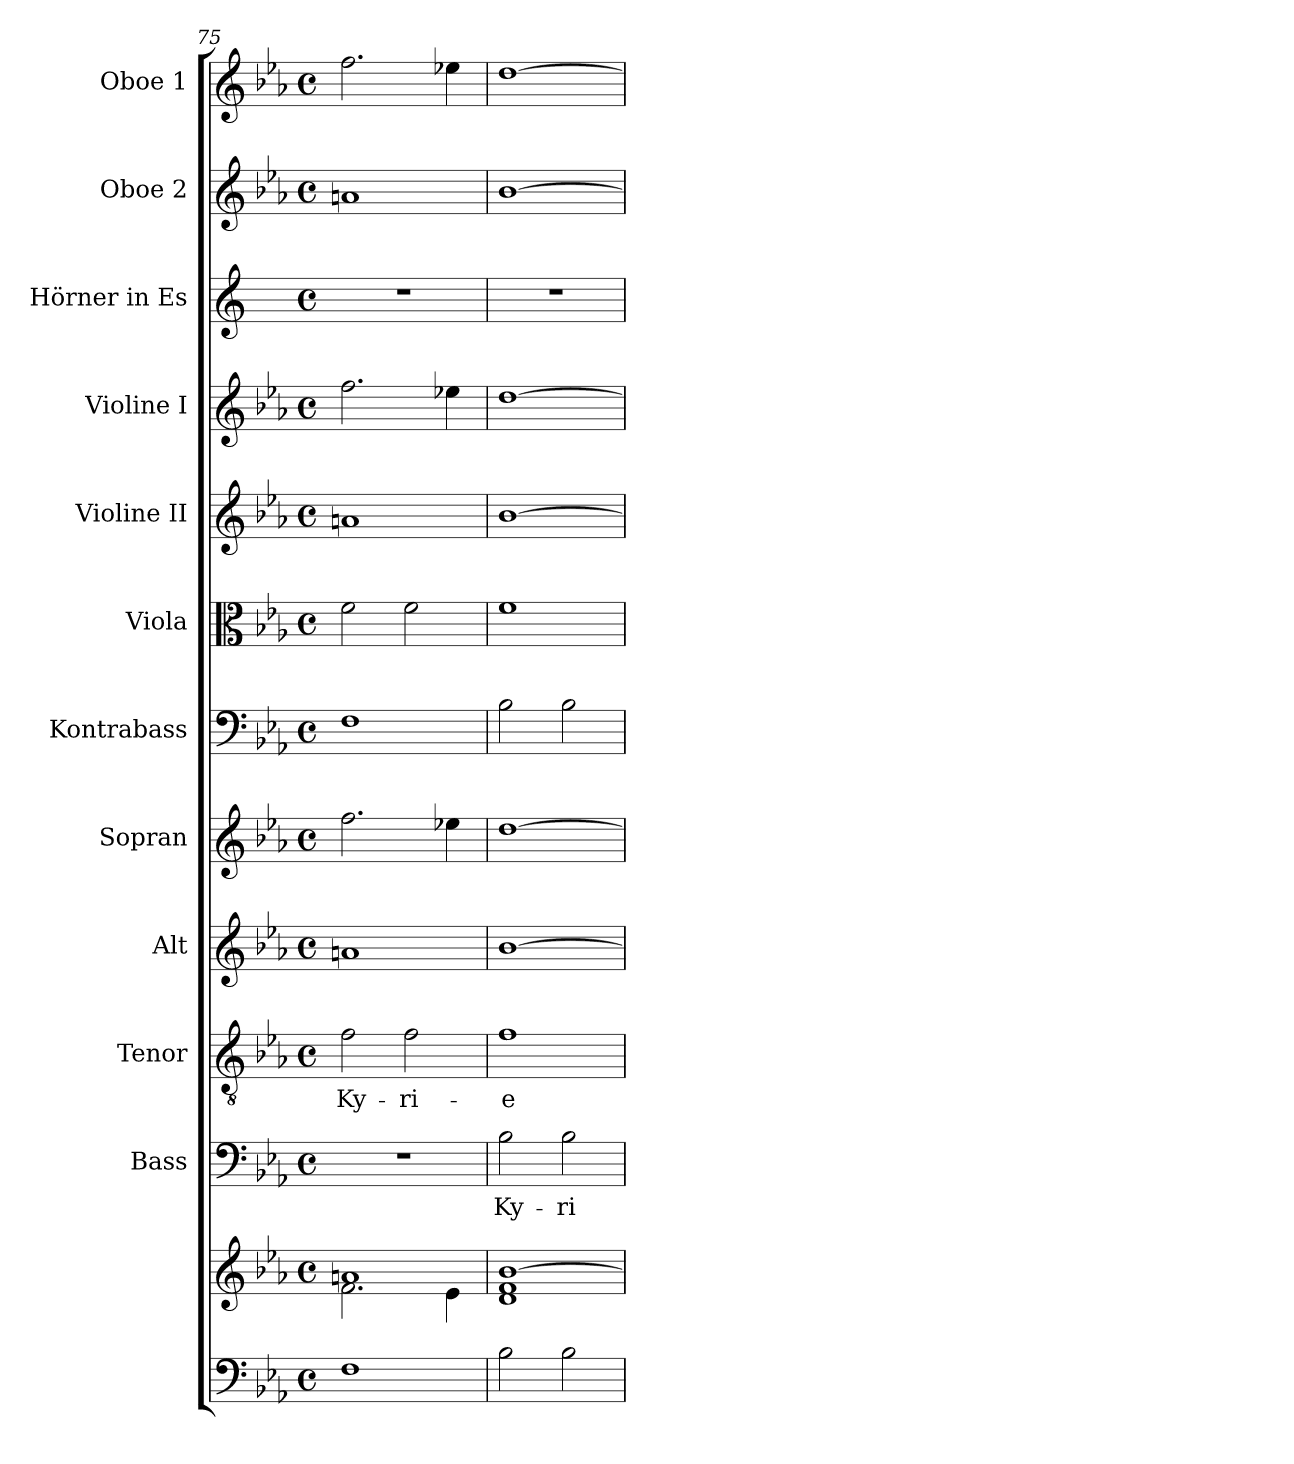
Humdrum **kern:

**kern	**kern	**kern	**text	**kern	**text	**kern	**kern	**kern	**kern	**kern	**kern	**kern	**kern	**kern
*part12	*part12	*part11	*part11	*part10	*part10	*part9	*part8	*part7	*part6	*part5	*part4	*part3	*part2	*part1
*staff13	*staff12	*staff11	*staff11	*staff10	*staff10	*staff9	*staff8	*staff7	*staff6	*staff5	*staff4	*staff3	*staff2	*staff1
*	*	*I"Bass	*	*I"Tenor	*	*I"Alt	*I"Sopran	*I"Kontrabass	*I"Viola	*I"Violine II	*I"Violine I	*I"Hörner in Es	*I"Oboe 2	*I"Oboe 1
*	*	*I'B.	*	*I'T.	*	*I'A.	*I'S.	*I'Kb.	*I'Vla.	*I'Vl. II	*I'Vl. I	*	*I'Ob. 2	*I'Ob. 1
*clefF4	*clefG2	*clefF4	*	*clefGv2	*	*clefG2	*clefG2	*clefF4	*clefC3	*clefG2	*clefG2	*clefG2	*clefG2	*clefG2
*	*	*	*	*	*	*	*	*ITrd7c12	*	*	*	*ITrd5c9	*	*
*k[b-e-a-]	*k[b-e-a-]	*k[b-e-a-]	*	*k[b-e-a-]	*	*k[b-e-a-]	*k[b-e-a-]	*k[b-e-a-]	*k[b-e-a-]	*k[b-e-a-]	*k[b-e-a-]	*k[b-e-a-]	*k[b-e-a-]	*k[b-e-a-]
*E-:	*E-:	*E-:	*	*E-:	*	*E-:	*E-:	*E-:	*E-:	*E-:	*E-:	*E-:	*E-:	*E-:
*M4/4	*M4/4	*M4/4	*	*M4/4	*	*M4/4	*M4/4	*M4/4	*M4/4	*M4/4	*M4/4	*M4/4	*M4/4	*M4/4
*met(c)	*met(c)	*met(c)	*	*met(c)	*	*met(c)	*met(c)	*met(c)	*met(c)	*met(c)	*met(c)	*met(c)	*met(c)	*met(c)
=75	=75	=75	=75	=75	=75	=75	=75	=75	=75	=75	=75	=75	=75	=75
*	*^	*	*	*	*	*	*	*	*	*	*	*	*	*
!	!	!	!	!	!	!LO:LY:b	!	!	!	!	!	!	!	!	!
1F	1an	2.f\	1r	.	2f\	Ky-	1an	2.ff\	1FF	2f\	1an	2.ff\	1r	1an	2.ff\
!	!	!	!	!	!	!LO:LY:b	!	!	!	!	!	!	!	!	!
.	.	.	.	.	2f\	-ri-	.	.	.	2f\	.	.	.	.	.
.	.	4e-\	.	.	.	.	.	4ee-X\	.	.	.	4ee-X\	.	.	4ee-X\
=76	=76	=76	=76	=76	=76	=76	=76	=76	=76	=76	=76	=76	=76	=76	=76
!	!	!	!	!LO:LY:b	!	!LO:LY:b	!	!	!	!	!	!	!	!	!
*	*v	*v	*	*	*	*	*	*	*	*	*	*	*	*	*
2B-\	1d 1f [>1b-	2B-\	Ky-	1f	-e	[1b-	[1dd	2BB-\	1f	[1b-	[1dd	1r	[1b-	[1dd
!	!	!	!LO:LY:b	!	!	!	!	!	!	!	!	!	!	!
2B-\	.	2B-\	-ri-	.	.	.	.	2BB-\	.	.	.	.	.	.
=	=	=	=	=	=	=	=	=	=	=	=	=	=	=
*-	*-	*-	*-	*-	*-	*-	*-	*-	*-	*-	*-	*-	*-	*-
